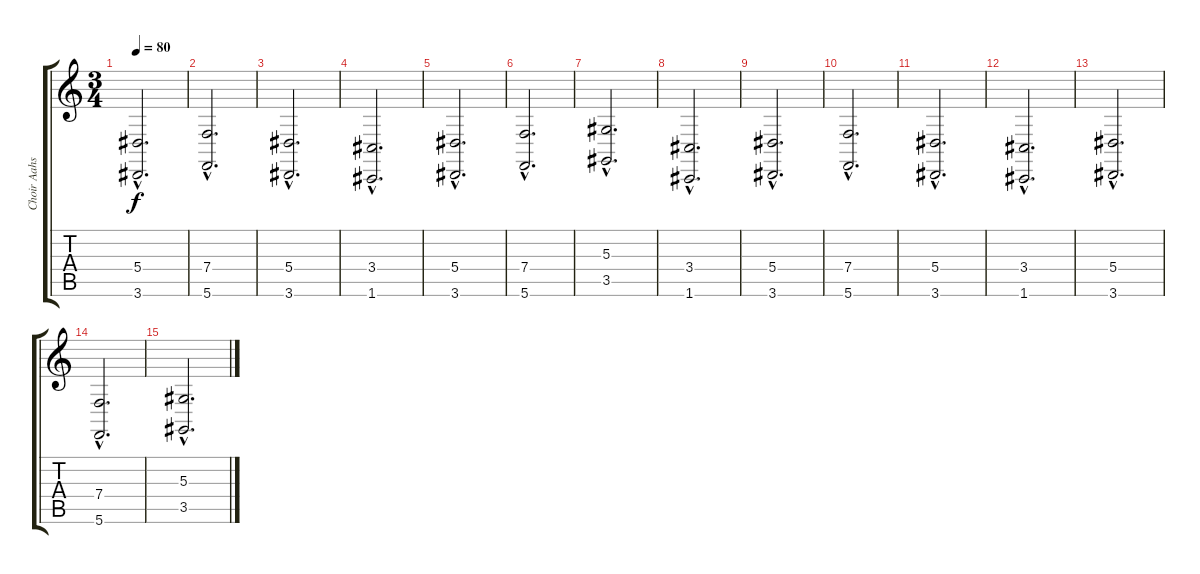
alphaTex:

\track ("Choir Aahs" "Choir Aahs") {instrument choiraahs}
\staff {score tabs}
\tuning (C4 G3 Eb3 Bb2 F2 C2) {hide}
\ts (3 4)
\tempo 80
\clef g2
\ks c
(5.4{hac} 3.6{hac}).2{d dy f} |
(7.4{hac} 5.6{hac}).2{d} |
(5.4{hac} 3.6{hac}).2{d} |
(3.4{hac} 1.6{hac}).2{d} |
(5.4{hac} 3.6{hac}).2{d} |
(7.4{hac} 5.6{hac}).2{d} |
(5.3{hac} 3.5{hac}).2{d} |
(3.4{hac} 1.6{hac}).2{d} |
(5.4{hac} 3.6{hac}).2{d} |
(7.4{hac} 5.6{hac}).2{d} |
(5.4{hac} 3.6{hac}).2{d} |
(3.4{hac} 1.6{hac}).2{d} |
(5.4{hac} 3.6{hac}).2{d} |
(7.4{hac} 5.6{hac}).2{d} |
(5.3{hac} 3.5{hac}).2{d}
